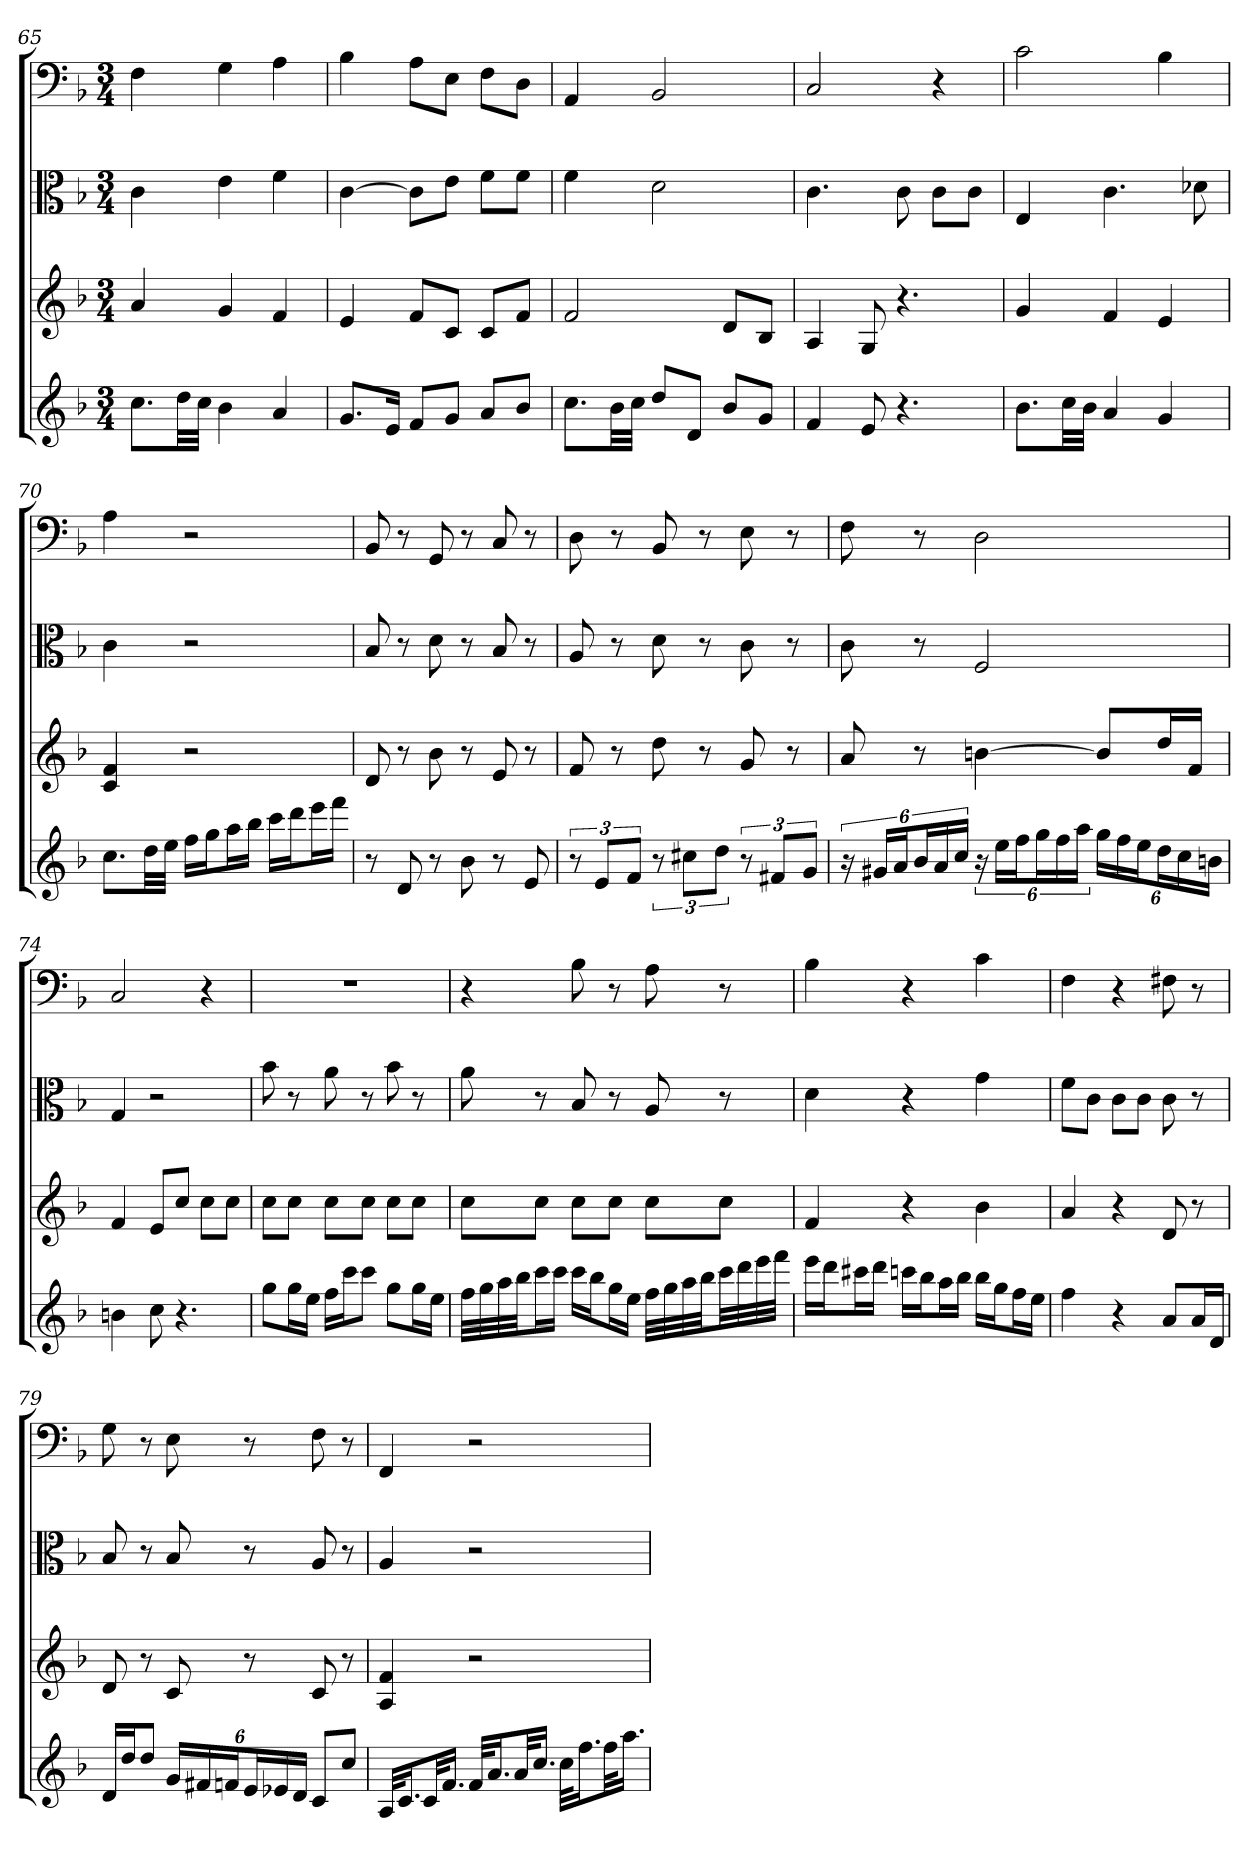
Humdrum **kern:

**kern	**kern	**kern	**kern
*part4	*part3	*part2	*part1
*staff4	*staff3	*staff2	*staff1
*	*	*clefC3	*clefF4
*k[b-]	*k[b-]	*k[b-]	*k[b-]
*F:	*F:	*F:	*F:
*M3/4	*M3/4	*M3/4	*M3/4
=65	=65	=65	=65
8.ccL	4a	4c	4F
32ddLL	.	.	.
32ccJJJ	.	.	.
4b-	4g	4e	4G
4a	4f	4f	4A
=66	=66	=66	=66
8.gL	4e	[4c	4B-
16eJk	.	.	.
8fL	8fL	8c\L]	8A\L
8gJ	8cJ	8e\J	8E\J
8aL	8cL	8f\L	8F\L
8b-J	8fJ	8f\J	8D\J
=67	=67	=67	=67
8.ccL	2f	4f	4AA
32b-LL	.	.	.
32ccJJJ	.	.	.
8ddL	.	2d	2BB-
8dJ	.	.	.
8b-L	8dL	.	.
8gJ	8B-J	.	.
=68	=68	=68	=68
4f	4A	4.c	2C
8e	8G	.	.
4.r	4.r	8c	.
.	.	8c\L	4r
.	.	8c\J	.
=69	=69	=69	=69
8.b-L	4g	4E	2c
32ccLL	.	.	.
32b-JJJ	.	.	.
4a	4f	4.c	.
4g	4e	.	4B-
.	.	8d-X	.
=70	=70	=70	=70
8.ccL	4c 4f	4c	4A
32ddLL	.	.	.
32eeJJJ	.	.	.
16ffLL	2r	2r	2r
16ggJ	.	.	.
16aaL	.	.	.
16bb-JJ	.	.	.
16cccLL	.	.	.
16dddJ	.	.	.
16eeeL	.	.	.
16fffJJ	.	.	.
=71	=71	=71	=71
8r	8d	8B-	8BB-
8d	8r	8r	8r
8r	8b-	8d	8GG
8b-	8r	8r	8r
8r	8e	8B-	8C
8e	8r	8r	8r
=72	=72	=72	=72
12r	8f	8A	8D
12eL	.	.	.
.	8r	8r	8r
12fJ	.	.	.
12r	8dd	8d	8BB-
12cc#XL	.	.	.
.	8r	8r	8r
12ddJ	.	.	.
12r	8g	8c	8E
12f#XL	.	.	.
.	8r	8r	8r
12gJ	.	.	.
=73	=73	=73	=73
24r	8a	8c	8F
24g#XLL	.	.	.
24aJ	.	.	.
24b-L	8r	8r	8r
24a	.	.	.
24ccJJ	.	.	.
24r	[4bn	2F	2D
24eeLL	.	.	.
24ffJ	.	.	.
24ggL	.	.	.
24ff	.	.	.
24aaJJ	.	.	.
24ggLL	8bL]	.	.
24ff	.	.	.
24eeJ	.	.	.
24ddL	16ddL	.	.
24cc	.	.	.
.	16fJJ	.	.
24bnJJ	.	.	.
=74	=74	=74	=74
4bn	4f	4G	2C
8cc	8eL	2r	.
4.r	8ccJ	.	.
.	8ccL	.	4r
.	8ccJ	.	.
=75	=75	=75	=75
8ggL	8ccL	8b-	2.r
16ggL	8ccJ	8r	.
16eeJJ	.	.	.
16ffLL	8ccL	8a	.
16cccJ	.	.	.
8cccJ	8ccJ	8r	.
8ggL	8ccL	8b-	.
16ggL	8ccJ	8r	.
16eeJJ	.	.	.
=76	=76	=76	=76
32ffLLL	8ccL	8a	4r
32gg	.	.	.
32aa	.	.	.
32bb-JJ	.	.	.
16cccL	8ccJ	8r	.
16cccJJ	.	.	.
16cccLL	8ccL	8B-	8B-
16bb-J	.	.	.
16ggL	8ccJ	8r	8r
16eeJJ	.	.	.
32ffLLL	8ccL	8A	8A
32gg	.	.	.
32aa	.	.	.
32bb-JJ	.	.	.
32cccLL	8ccJ	8r	8r
32ddd	.	.	.
32eee	.	.	.
32fffJJJ	.	.	.
=77	=77	=77	=77
16eeeLL	4f	4d	4B-
16dddJ	.	.	.
16ccc#XL	.	.	.
16dddJJ	.	.	.
16cccnLL	4r	4r	4r
16bb-J	.	.	.
16aaL	.	.	.
16bb-JJ	.	.	.
16bb-LL	4b-	4g	4c
16ggJ	.	.	.
16ffL	.	.	.
16eeJJ	.	.	.
=78	=78	=78	=78
4ff	4a	8f\L	4F
.	.	8c\J	.
4r	4r	8c\L	4r
.	.	8c\J	.
8aL	8d	8c	8F#X
16aL	8r	8r	8r
16dJJ	.	.	.
=79	=79	=79	=79
16dLL	8d	8B-	8G
16ddJ	.	.	.
8ddJ	8r	8r	8r
24gLL	8c	8B-	8E
24f#X	.	.	.
24fnJ	.	.	.
24eL	8r	8r	8r
24e-X	.	.	.
24dJJ	.	.	.
8cL	8c	8A	8F
8ccJ	8r	8r	8r
=80	=80	=80	=80
32AKLL	4A 4f	4A	4FF
16.cJ	.	.	.
32cKL	.	.	.
16.fJJ	.	.	.
32fKLL	2r	2r	2r
16.aJ	.	.	.
32aKL	.	.	.
16.ccJJ	.	.	.
32ccKLL	.	.	.
16.ffJ	.	.	.
32ffKL	.	.	.
16.aaJJ	.	.	.
=	=	=	=
*-	*-	*-	*-
